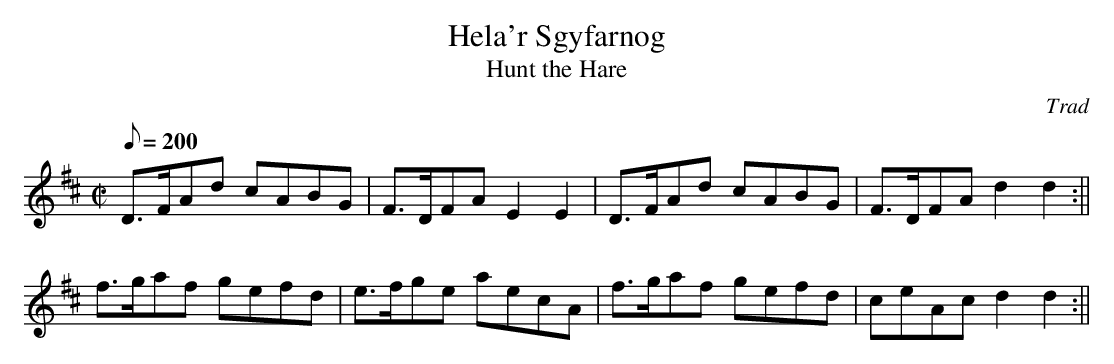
X:1
T:Hela'r Sgyfarnog
T:Hunt the Hare
M:C|
L:1/8
Q:200
C:Trad
K:D
D>FAd cABG|F>DFA E2E2|D>FAd cABG|F>DFA d2d2:||!
f>gaf gefd|e>fge aecA|f>gaf gefd|ceAc d2d2:||
